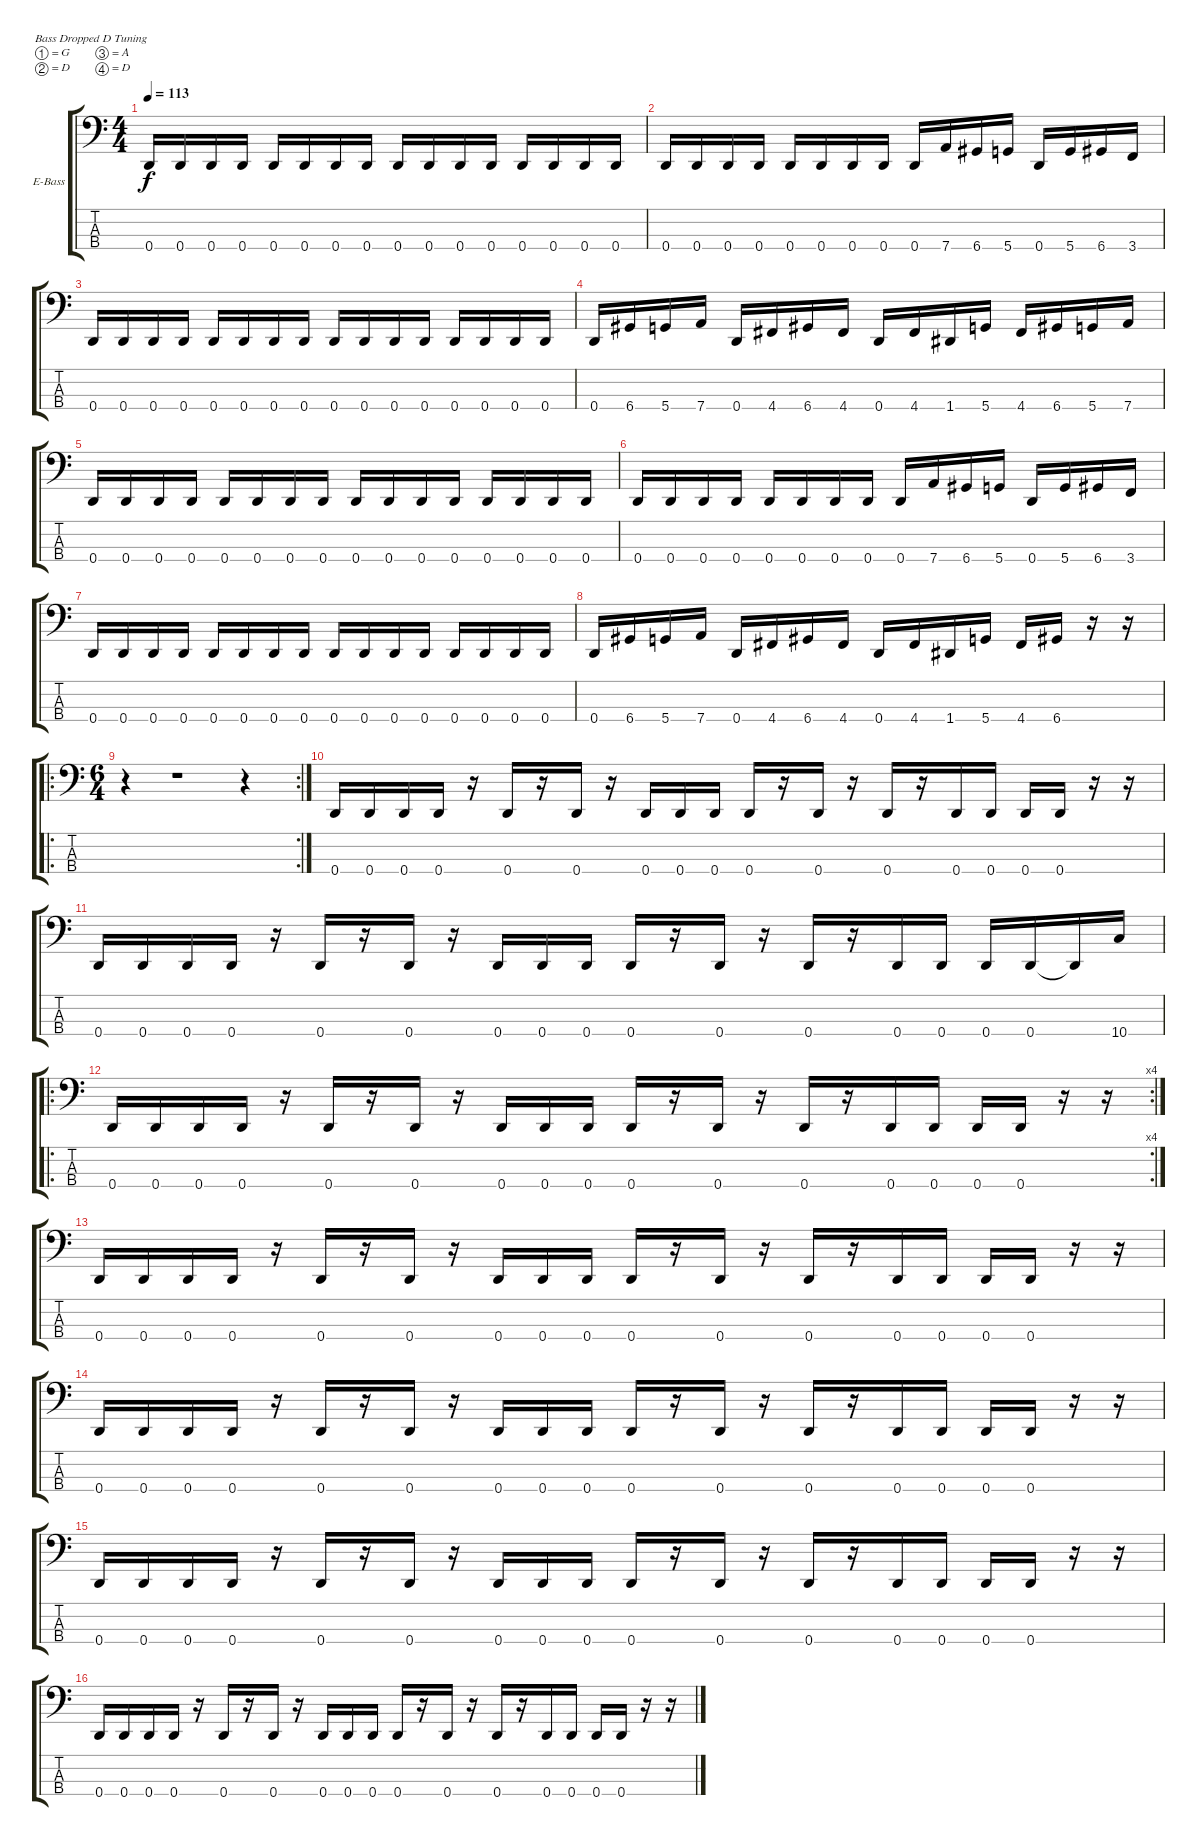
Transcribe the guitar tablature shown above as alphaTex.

\bracketExtendMode groupsimilarinstruments
\firstSystemTrackNameOrientation horizontal
\otherSystemsTrackNameOrientation horizontal
\track ("Bass" "E-Bass") {instrument electricbassfinger}
\staff {score tabs}
\tuning (G2 D2 A1 D1)
\ts (4 4)
\tempo 113
\clef f4
\ks c
0.4.16{dy f} 0.4.16 0.4.16 0.4.16 0.4.16 0.4.16 0.4.16 0.4.16 0.4.16 0.4.16 0.4.16 0.4.16 0.4.16 0.4.16 0.4.16 0.4.16 |
0.4.16 0.4.16 0.4.16 0.4.16 0.4.16 0.4.16 0.4.16 0.4.16 0.4.16 7.4.16 6.4.16 5.4.16 0.4.16 5.4.16 6.4.16 3.4.16 |
0.4.16 0.4.16 0.4.16 0.4.16 0.4.16 0.4.16 0.4.16 0.4.16 0.4.16 0.4.16 0.4.16 0.4.16 0.4.16 0.4.16 0.4.16 0.4.16 |
0.4.16 6.4.16 5.4.16 7.4.16 0.4.16 4.4.16 6.4.16 4.4.16 0.4.16 4.4.16 1.4.16 5.4.16 4.4.16 6.4.16 5.4.16 7.4.16 |
0.4.16 0.4.16 0.4.16 0.4.16 0.4.16 0.4.16 0.4.16 0.4.16 0.4.16 0.4.16 0.4.16 0.4.16 0.4.16 0.4.16 0.4.16 0.4.16 |
0.4.16 0.4.16 0.4.16 0.4.16 0.4.16 0.4.16 0.4.16 0.4.16 0.4.16 7.4.16 6.4.16 5.4.16 0.4.16 5.4.16 6.4.16 3.4.16 |
0.4.16 0.4.16 0.4.16 0.4.16 0.4.16 0.4.16 0.4.16 0.4.16 0.4.16 0.4.16 0.4.16 0.4.16 0.4.16 0.4.16 0.4.16 0.4.16 |
0.4.16 6.4.16 5.4.16 7.4.16 0.4.16 4.4.16 6.4.16 4.4.16 0.4.16 4.4.16 1.4.16 5.4.16 4.4.16 6.4.16 r.16 r.16 |
\ro
\rc 2
\ts (6 4)
r.4 r.1 r.4 |
0.4.16 0.4.16 0.4.16 0.4.16 r.16 0.4.16 r.16 0.4.16 r.16 0.4.16 0.4.16 0.4.16 0.4.16 r.16 0.4.16 r.16 0.4.16 r.16 0.4.16 0.4.16 0.4.16 0.4.16 r.16 r.16 |
0.4.16 0.4.16 0.4.16 0.4.16 r.16 0.4.16 r.16 0.4.16 r.16 0.4.16 0.4.16 0.4.16 0.4.16 r.16 0.4.16 r.16 0.4.16 r.16 0.4.16 0.4.16 0.4.16 0.4.16 0.4{t}.16 10.4.16 |
\ro
\rc 4
0.4.16 0.4.16 0.4.16 0.4.16 r.16 0.4.16 r.16 0.4.16 r.16 0.4.16 0.4.16 0.4.16 0.4.16 r.16 0.4.16 r.16 0.4.16 r.16 0.4.16 0.4.16 0.4.16 0.4.16 r.16 r.16 |
0.4.16 0.4.16 0.4.16 0.4.16 r.16 0.4.16 r.16 0.4.16 r.16 0.4.16 0.4.16 0.4.16 0.4.16 r.16 0.4.16 r.16 0.4.16 r.16 0.4.16 0.4.16 0.4.16 0.4.16 r.16 r.16 |
0.4.16 0.4.16 0.4.16 0.4.16 r.16 0.4.16 r.16 0.4.16 r.16 0.4.16 0.4.16 0.4.16 0.4.16 r.16 0.4.16 r.16 0.4.16 r.16 0.4.16 0.4.16 0.4.16 0.4.16 r.16 r.16 |
0.4.16 0.4.16 0.4.16 0.4.16 r.16 0.4.16 r.16 0.4.16 r.16 0.4.16 0.4.16 0.4.16 0.4.16 r.16 0.4.16 r.16 0.4.16 r.16 0.4.16 0.4.16 0.4.16 0.4.16 r.16 r.16 |
0.4.16 0.4.16 0.4.16 0.4.16 r.16 0.4.16 r.16 0.4.16 r.16 0.4.16 0.4.16 0.4.16 0.4.16 r.16 0.4.16 r.16 0.4.16 r.16 0.4.16 0.4.16 0.4.16 0.4.16 r.16 r.16
